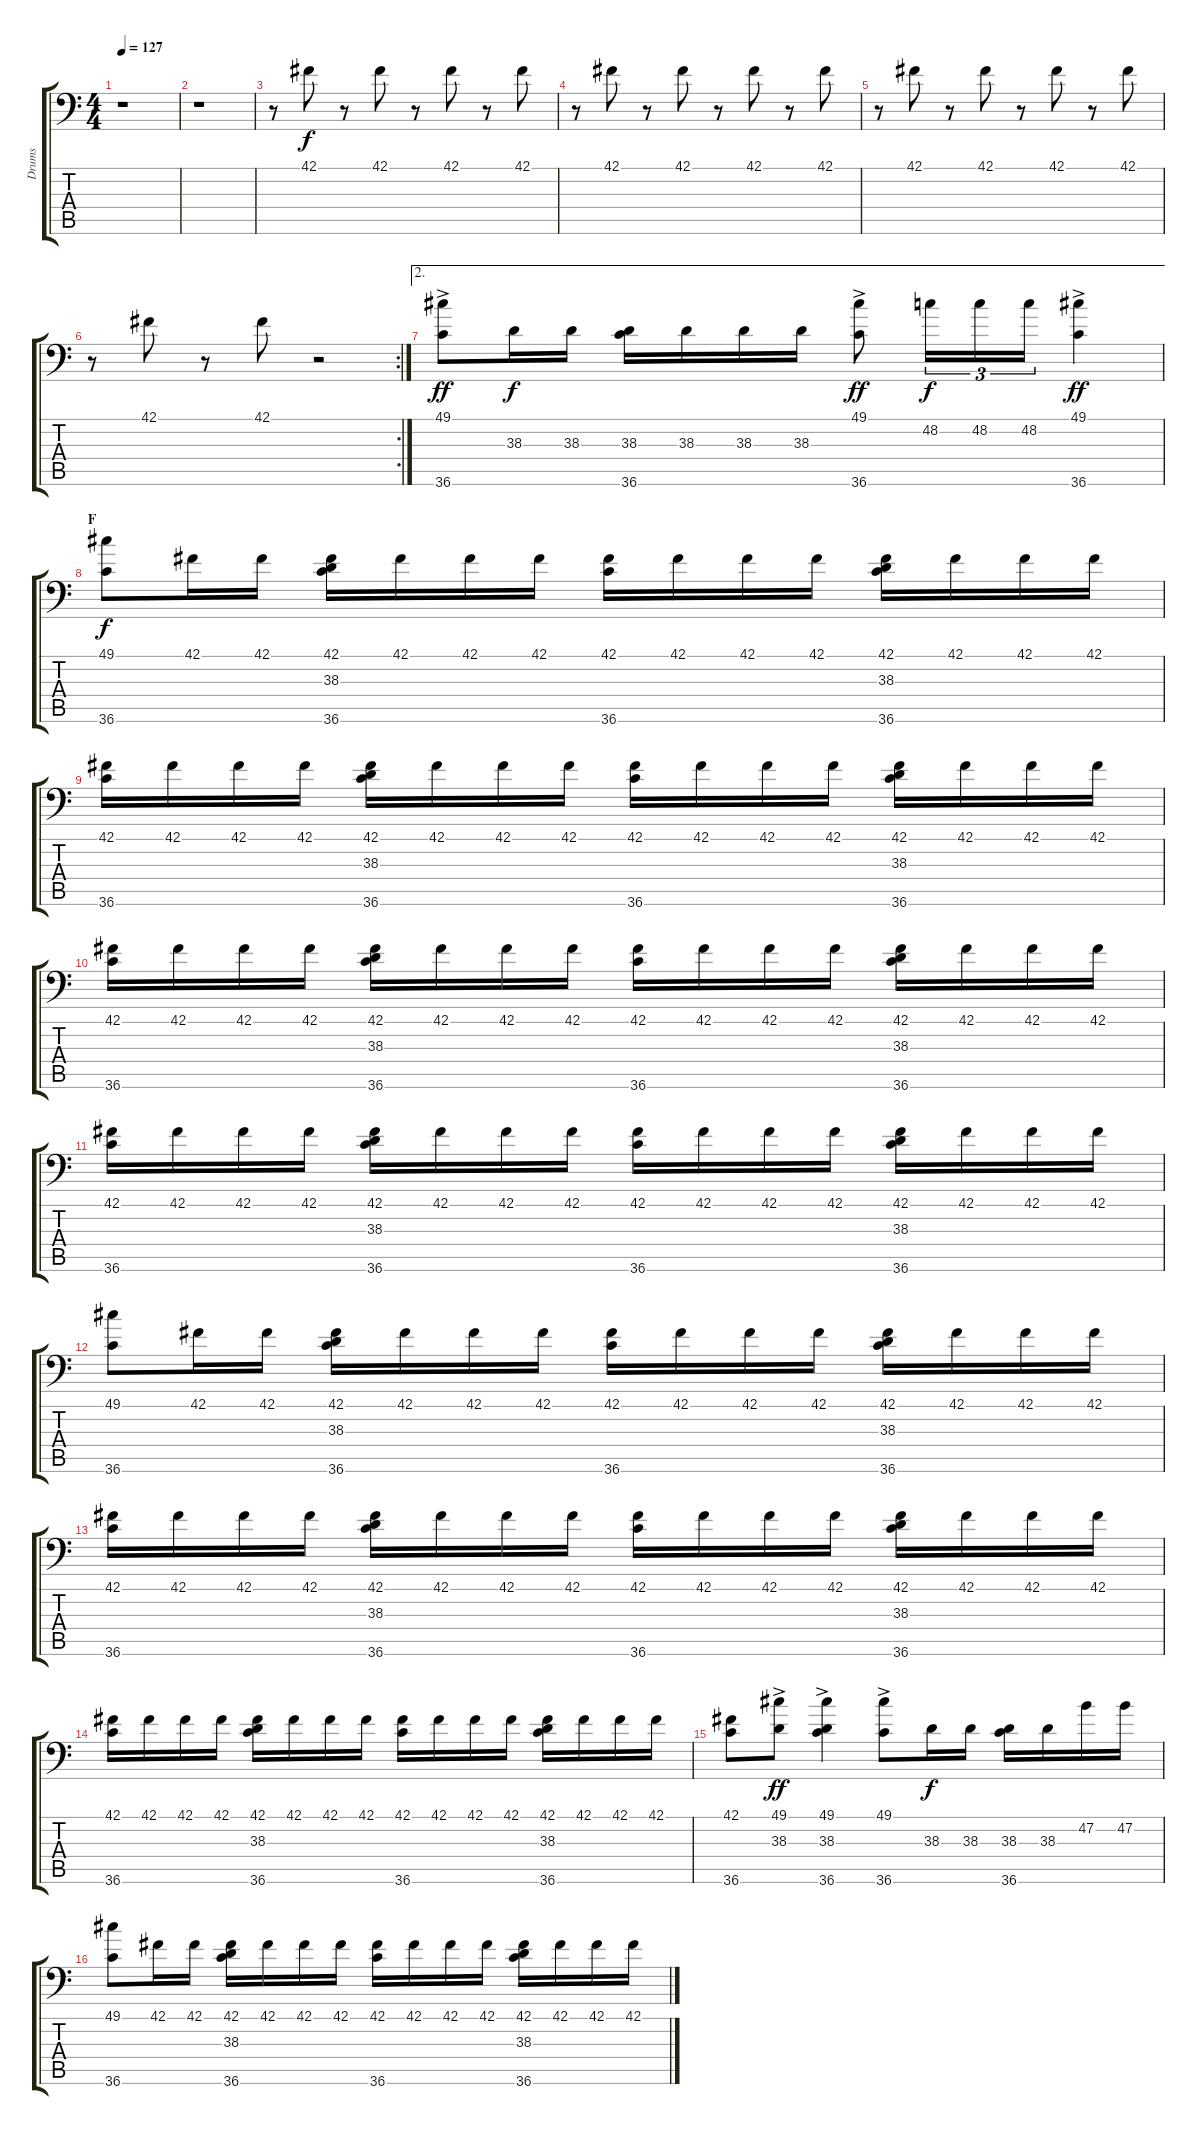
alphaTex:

\track ("Drums" "Drums") {instrument acousticgrandpiano}
\staff {score tabs}
\tuning (C-1 C-1 C-1 C-1 C-1 C-1) {hide}
\ts (4 4)
\tempo 127
\clef f4
\ks c
r.1{dy f} |
r.1 |
r.8 42.1.8 r.8 42.1.8 r.8 42.1.8 r.8 42.1.8 |
r.8 42.1.8 r.8 42.1.8 r.8 42.1.8 r.8 42.1.8 |
r.8 42.1.8 r.8 42.1.8 r.8 42.1.8 r.8 42.1.8 |
\rc 2
r.8 42.1.8 r.8 42.1.8 r.2 |
\ae 2
(49.1{ac} 36.6).8{dy ff} 38.3.16{dy f} 38.3.16 (38.3 36.6).16 38.3.16 38.3.16 38.3.16 (49.1{ac} 36.6).8{dy ff} 48.2.16{tu (3 2) dy f} 48.2.16{tu (3 2)} 48.2.16{tu (3 2)} (49.1{ac} 36.6).4{dy ff} |
\section ("" "F")
(49.1 36.6).8{dy f} 42.1.16 42.1.16 (42.1 38.3 36.6).16 42.1.16 42.1.16 42.1.16 (42.1 36.6).16 42.1.16 42.1.16 42.1.16 (42.1 38.3 36.6).16 42.1.16 42.1.16 42.1.16 |
(42.1 36.6).16 42.1.16 42.1.16 42.1.16 (42.1 38.3 36.6).16 42.1.16 42.1.16 42.1.16 (42.1 36.6).16 42.1.16 42.1.16 42.1.16 (42.1 38.3 36.6).16 42.1.16 42.1.16 42.1.16 |
(42.1 36.6).16 42.1.16 42.1.16 42.1.16 (42.1 38.3 36.6).16 42.1.16 42.1.16 42.1.16 (42.1 36.6).16 42.1.16 42.1.16 42.1.16 (42.1 38.3 36.6).16 42.1.16 42.1.16 42.1.16 |
(42.1 36.6).16 42.1.16 42.1.16 42.1.16 (42.1 38.3 36.6).16 42.1.16 42.1.16 42.1.16 (42.1 36.6).16 42.1.16 42.1.16 42.1.16 (42.1 38.3 36.6).16 42.1.16 42.1.16 42.1.16 |
(49.1 36.6).8 42.1.16 42.1.16 (42.1 38.3 36.6).16 42.1.16 42.1.16 42.1.16 (42.1 36.6).16 42.1.16 42.1.16 42.1.16 (42.1 38.3 36.6).16 42.1.16 42.1.16 42.1.16 |
(42.1 36.6).16 42.1.16 42.1.16 42.1.16 (42.1 38.3 36.6).16 42.1.16 42.1.16 42.1.16 (42.1 36.6).16 42.1.16 42.1.16 42.1.16 (42.1 38.3 36.6).16 42.1.16 42.1.16 42.1.16 |
(42.1 36.6).16 42.1.16 42.1.16 42.1.16 (42.1 38.3 36.6).16 42.1.16 42.1.16 42.1.16 (42.1 36.6).16 42.1.16 42.1.16 42.1.16 (42.1 38.3 36.6).16 42.1.16 42.1.16 42.1.16 |
(42.1 36.6).8 (49.1{ac} 38.3).8{dy ff} (49.1{ac} 38.3 36.6).4 (49.1{ac} 36.6).8 38.3.16{dy f} 38.3.16 (38.3 36.6).16 38.3.16 47.2.16 47.2.16 |
(49.1 36.6).8 42.1.16 42.1.16 (42.1 38.3 36.6).16 42.1.16 42.1.16 42.1.16 (42.1 36.6).16 42.1.16 42.1.16 42.1.16 (42.1 38.3 36.6).16 42.1.16 42.1.16 42.1.16
